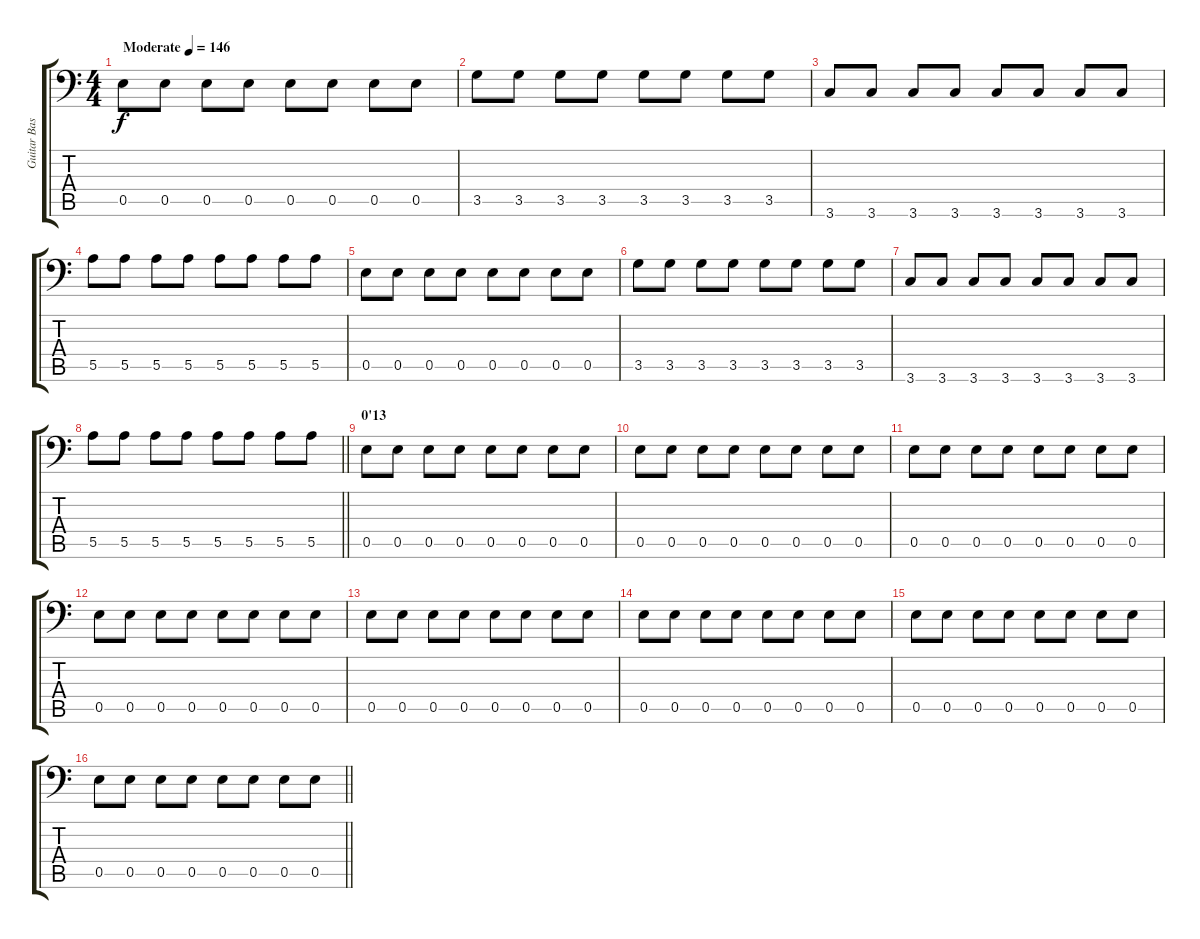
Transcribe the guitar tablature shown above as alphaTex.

\track ("Guitar Bass" "Guitar Bas") {instrument electricbassfinger}
\staff {score tabs}
\tuning (B3 Gb3 D3 A2 E2 A1) {hide}
\ts (4 4)
\tempo (146 "Moderate")
\clef f4
\ks c
0.5.8{dy f instrument electricbassfinger} 0.5.8 0.5.8 0.5.8 0.5.8 0.5.8 0.5.8 0.5.8 |
3.5.8 3.5.8 3.5.8 3.5.8 3.5.8 3.5.8 3.5.8 3.5.8 |
3.6.8 3.6.8 3.6.8 3.6.8 3.6.8 3.6.8 3.6.8 3.6.8 |
5.5.8 5.5.8 5.5.8 5.5.8 5.5.8 5.5.8 5.5.8 5.5.8 |
0.5.8 0.5.8 0.5.8 0.5.8 0.5.8 0.5.8 0.5.8 0.5.8 |
3.5.8 3.5.8 3.5.8 3.5.8 3.5.8 3.5.8 3.5.8 3.5.8 |
3.6.8 3.6.8 3.6.8 3.6.8 3.6.8 3.6.8 3.6.8 3.6.8 |
\barLineRight lightlight
5.5.8 5.5.8 5.5.8 5.5.8 5.5.8 5.5.8 5.5.8 5.5.8 |
\section ("" "0'13")
0.5.8 0.5.8 0.5.8 0.5.8 0.5.8 0.5.8 0.5.8 0.5.8 |
0.5.8 0.5.8 0.5.8 0.5.8 0.5.8 0.5.8 0.5.8 0.5.8 |
0.5.8 0.5.8 0.5.8 0.5.8 0.5.8 0.5.8 0.5.8 0.5.8 |
0.5.8 0.5.8 0.5.8 0.5.8 0.5.8 0.5.8 0.5.8 0.5.8 |
0.5.8 0.5.8 0.5.8 0.5.8 0.5.8 0.5.8 0.5.8 0.5.8 |
0.5.8 0.5.8 0.5.8 0.5.8 0.5.8 0.5.8 0.5.8 0.5.8 |
0.5.8 0.5.8 0.5.8 0.5.8 0.5.8 0.5.8 0.5.8 0.5.8 |
\barLineRight lightlight
0.5.8 0.5.8 0.5.8 0.5.8 0.5.8 0.5.8 0.5.8 0.5.8
